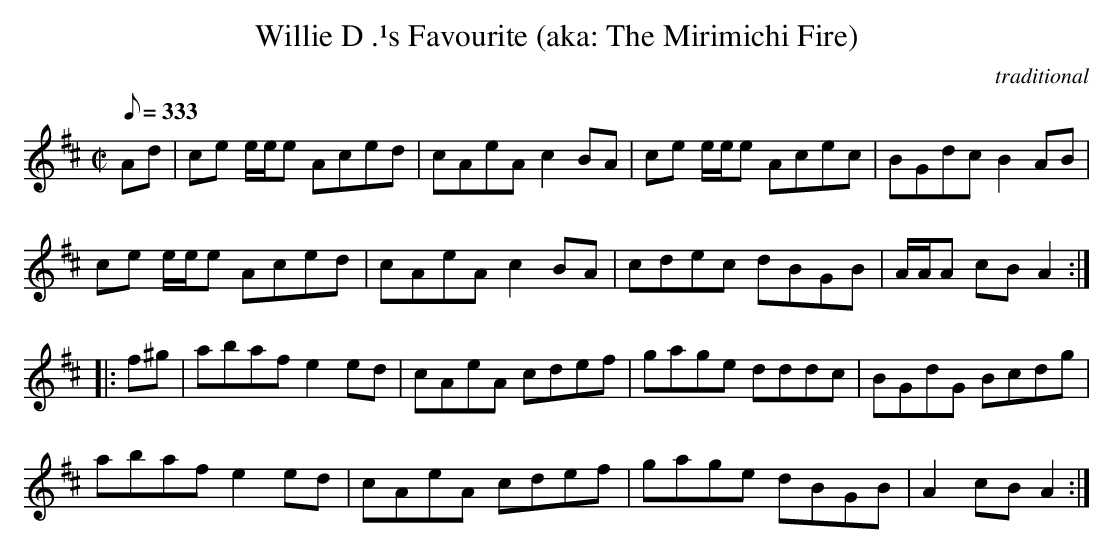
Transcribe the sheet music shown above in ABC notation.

X:1
T:Willie D .¹s Favourite (aka: The Mirimichi Fire)
C:traditional
L:1/8
Q:333
M:C|
K:Amix
Ad|ce e/e/e Aced|cAeA c2 BA|ce e/e/e Acec|BGdc B2AB|
ce e/e/e Aced|cAeA c2 BA|cdec dBGB|A/A/A cB A2:|
|:f^g|abaf e2 ed|cAeA cdef|gage dddc|BGdG Bcdg|
abaf e2 ed|cAeA cdef|gage dBGB|A2 cB A2:|
